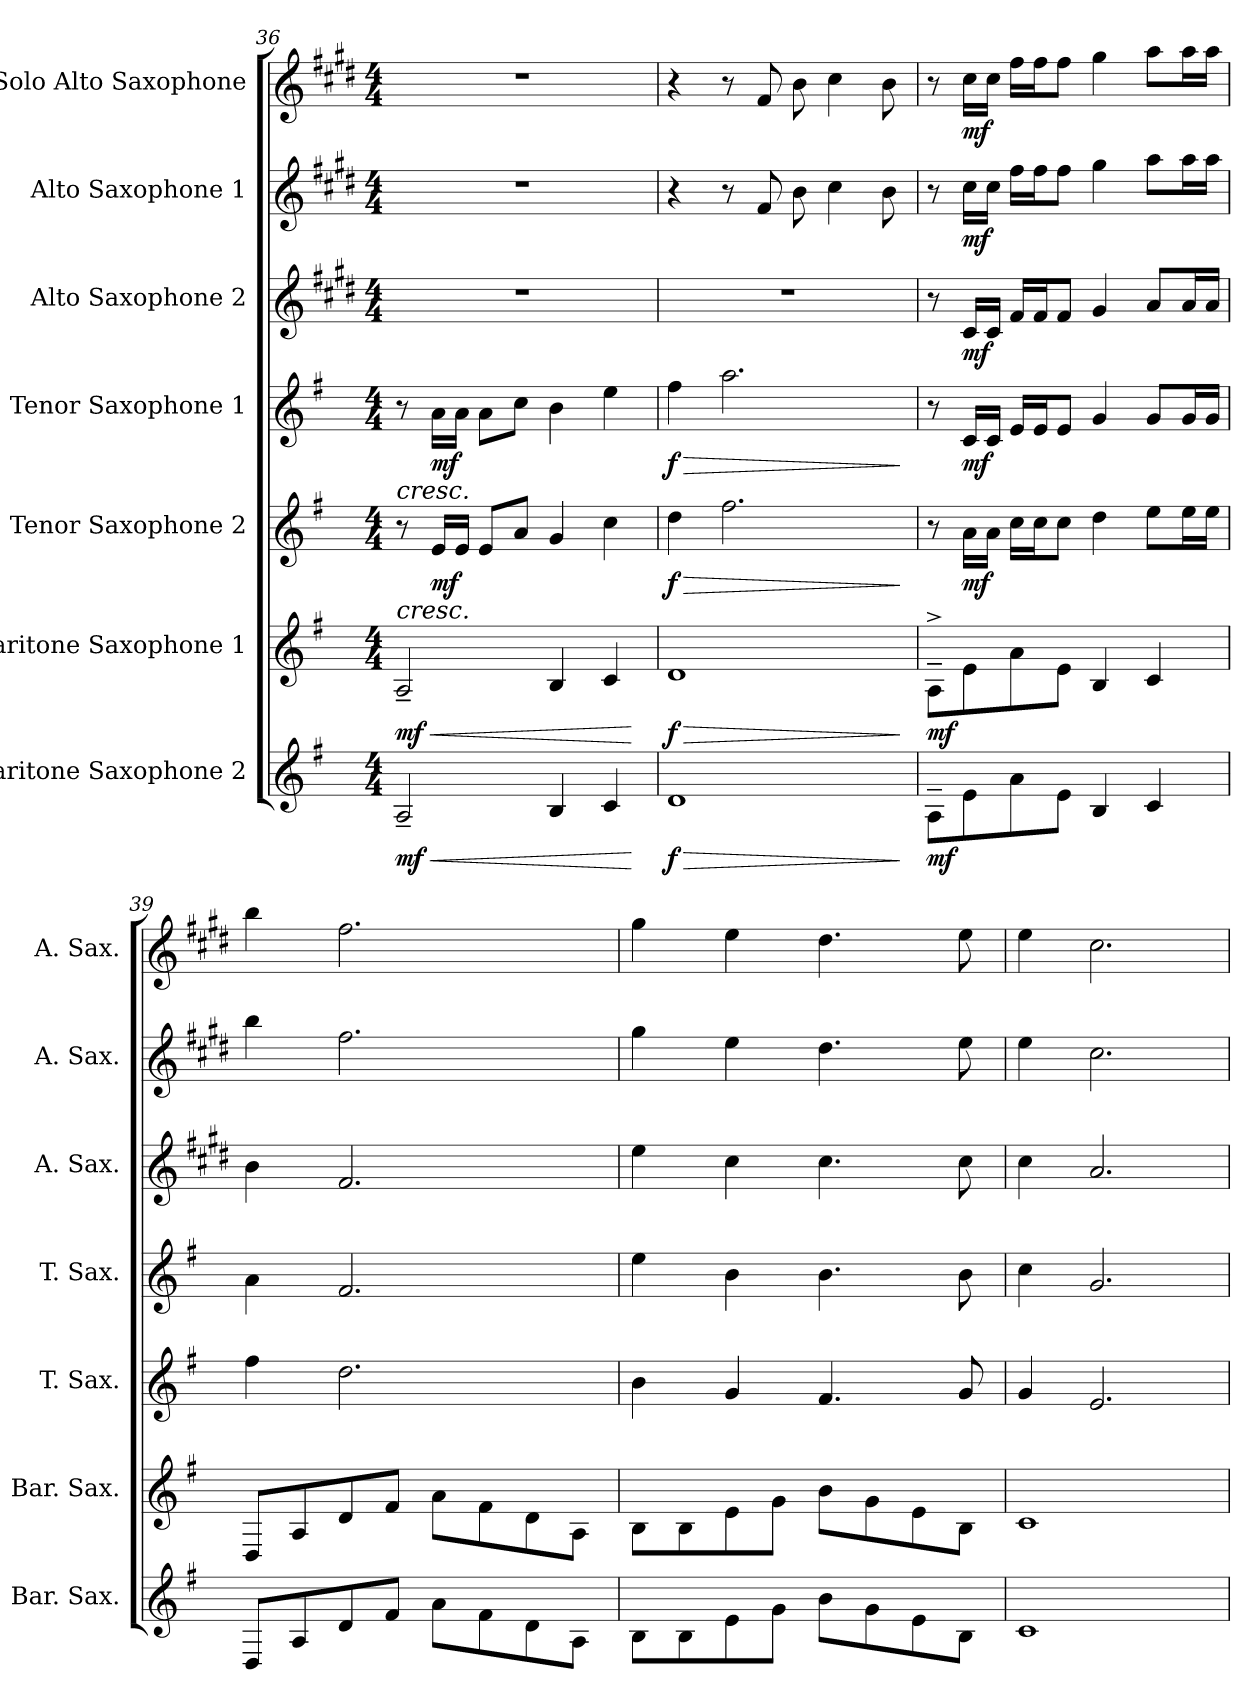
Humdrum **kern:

**kern	**dynam	**kern	**dynam	**kern	**dynam	**kern	**dynam	**kern	**dynam	**kern	**dynam	**kern	**dynam
*part7	*part7	*part6	*part6	*part5	*part5	*part4	*part4	*part3	*part3	*part2	*part2	*part1	*part1
*staff7	*staff7	*staff6	*staff6	*staff5	*staff5	*staff4	*staff4	*staff3	*staff3	*staff2	*staff2	*staff1	*staff1
*I"Baritone Saxophone 2	*	*I"Baritone Saxophone 1	*	*I"Tenor Saxophone 2	*	*I"Tenor Saxophone 1	*	*I"Alto Saxophone 2	*	*I"Alto Saxophone 1	*	*I"Solo Alto Saxophone	*
*I'Bar. Sax.	*	*I'Bar. Sax.	*	*I'T. Sax.	*	*I'T. Sax.	*	*I'A. Sax.	*	*I'A. Sax.	*	*I'A. Sax.	*
*clefG2	*	*clefG2	*	*clefG2	*	*clefG2	*	*clefG2	*	*clefG2	*	*clefG2	*
*ITrd12c21	*	*ITrd12c21	*	*ITrd8c14	*	*ITrd8c14	*	*ITrd5c9	*	*ITrd5c9	*	*ITrd5c9	*
*k[f#]	*	*k[f#]	*	*k[f#]	*	*k[f#]	*	*k[f#]	*	*k[f#]	*	*k[f#]	*
*M4/4	*	*M4/4	*	*M4/4	*	*M4/4	*	*M4/4	*	*M4/4	*	*M4/4	*
=36	=36	=36	=36	=36	=36	=36	=36	=36	=36	=36	=36	=36	=36
!	!LO:HP:b	!	!LO:HP:b	!	!LO:HP:b	!	!LO:HP:b	!	!	!	!	!	!
!	!LO:DY:n=1:b	!	!LO:DY:n=1:b	!	!	!	!	!	!	!	!	!	!
2AA~/	< mf	2AA~/	< mf	8r	<	8r	<	1r	.	1r	.	1r	.
!	!	!	!	!	!LO:DY:b	!	!LO:DY:b	!	!	!	!	!	!
.	.	.	.	16E/LL	mf	16A\LL	mf	.	.	.	.	.	.
.	.	.	.	16E/JJ	.	16A\JJ	.	.	.	.	.	.	.
.	.	.	.	8E/L	.	8A\L	.	.	.	.	.	.	.
.	.	.	.	8A/J	.	8c\J	.	.	.	.	.	.	.
4BB/	.	4BB/	.	4G/	.	4B\	.	.	.	.	.	.	.
4C/	.	4C/	.	4c\	.	4e\	.	.	.	.	.	.	.
.	[	.	[	.	[	.	[	.	.	.	.	.	.
=37	=37	=37	=37	=37	=37	=37	=37	=37	=37	=37	=37	=37	=37
!	!LO:HP:b	!	!LO:HP:b	!	!LO:HP:b	!	!LO:HP:b	!	!	!	!	!	!
!	!LO:DY:n=1:b	!	!LO:DY:n=1:b	!	!LO:DY:n=1:b	!	!LO:DY:n=1:b	!	!	!	!	!	!
1D	> f	1D	> f	4d\	> f	4f#\	> f	1r	.	4r	.	4r	.
.	.	.	.	2.f#\	.	2.a\	.	.	.	8r	.	8r	.
.	.	.	.	.	.	.	.	.	.	8A/	.	8A/	.
.	.	.	.	.	.	.	.	.	.	8d\	.	8d\	.
.	.	.	.	.	.	.	.	.	.	4e\	.	4e\	.
.	.	.	.	.	.	.	.	.	.	8d\	.	8d\	.
.	]	.	]	.	]	.	]	.	.	.	.	.	.
=38	=38	=38	=38	=38	=38	=38	=38	=38	=38	=38	=38	=38	=38
!	!LO:DY:b	!	!LO:DY:b	!	!	!	!	!	!	!	!	!	!
8AA~\L	mf	8AA~^\L	mf	8r	.	8r	.	8r	.	8r	.	8r	.
!	!	!	!	!	!LO:DY:b	!	!LO:DY:b	!	!LO:DY:b	!	!LO:DY:b	!	!LO:DY:b
8E\	.	8E\	.	16A\LL	mf	16C/LL	mf	16E/LL	mf	16e\LL	mf	16e\LL	mf
.	.	.	.	16A\JJ	.	16C/JJ	.	16E/JJ	.	16e\JJ	.	16e\JJ	.
8A\	.	8A\	.	16c\LL	.	16E/LL	.	16A/LL	.	16a\LL	.	16a\LL	.
.	.	.	.	16c\J	.	16E/J	.	16A/J	.	16a\J	.	16a\J	.
8E\J	.	8E\J	.	8c\J	.	8E/J	.	8A/J	.	8a\J	.	8a\J	.
4BB/	.	4BB/	.	4d\	.	4G/	.	4B/	.	4b\	.	4b\	.
4C/	.	4C/	.	8e\L	.	8G/L	.	8c/L	.	8cc\L	.	8cc\L	.
.	.	.	.	16e\L	.	16G/L	.	16c/L	.	16cc\L	.	16cc\L	.
.	.	.	.	16e\JJ	.	16G/JJ	.	16c/JJ	.	16cc\JJ	.	16cc\JJ	.
=39	=39	=39	=39	=39	=39	=39	=39	=39	=39	=39	=39	=39	=39
8DD/L	.	8DD/L	.	4f#\	.	4A\	.	4d\	.	4dd\	.	4dd\	.
8AA/	.	8AA/	.	.	.	.	.	.	.	.	.	.	.
8D/	.	8D/	.	2.d\	.	2.F#/	.	2.A/	.	2.a\	.	2.a\	.
8F#/J	.	8F#/J	.	.	.	.	.	.	.	.	.	.	.
8A\L	.	8A\L	.	.	.	.	.	.	.	.	.	.	.
8F#\	.	8F#\	.	.	.	.	.	.	.	.	.	.	.
8D\	.	8D\	.	.	.	.	.	.	.	.	.	.	.
8AA\J	.	8AA\J	.	.	.	.	.	.	.	.	.	.	.
!!LO:PB:g=z
=40	=40	=40	=40	=40	=40	=40	=40	=40	=40	=40	=40	=40	=40
8BB\L	.	8BB\L	.	4B\	.	4e\	.	4g\	.	4b\	.	4b\	.
8BB\	.	8BB\	.	.	.	.	.	.	.	.	.	.	.
8E\	.	8E\	.	4G/	.	4B\	.	4e\	.	4g\	.	4g\	.
8G\J	.	8G\J	.	.	.	.	.	.	.	.	.	.	.
8B\L	.	8B\L	.	4.F#/	.	4.B\	.	4.e\	.	4.f#\	.	4.f#\	.
8G\	.	8G\	.	.	.	.	.	.	.	.	.	.	.
8E\	.	8E\	.	.	.	.	.	.	.	.	.	.	.
8BB\J	.	8BB\J	.	8G/	.	8B\	.	8e\	.	8g\	.	8g\	.
=41	=41	=41	=41	=41	=41	=41	=41	=41	=41	=41	=41	=41	=41
1C	.	1C	.	4G/	.	4c\	.	4e\	.	4g\	.	4g\	.
.	.	.	.	2.E/	.	2.G/	.	2.c/	.	2.e\	.	2.e\	.
=	=	=	=	=	=	=	=	=	=	=	=	=	=
*-	*-	*-	*-	*-	*-	*-	*-	*-	*-	*-	*-	*-	*-
